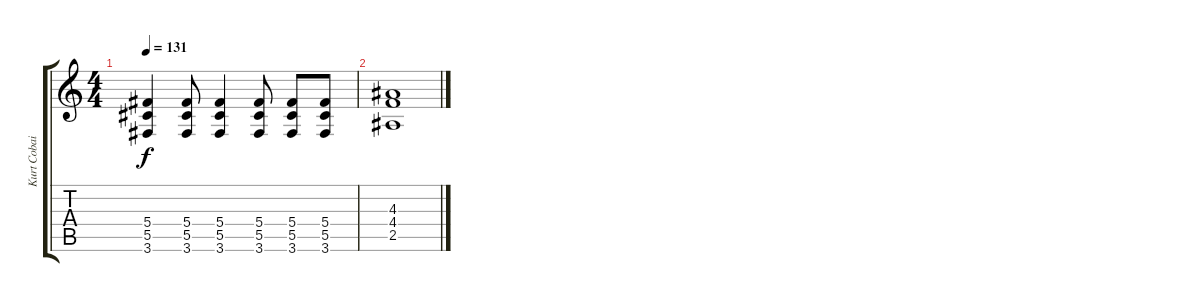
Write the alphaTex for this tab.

\track ("Kurt Cobain" "Kurt Cobai") {instrument distortionguitar}
\staff {score tabs}
\tuning (Eb4 Bb3 Gb3 Db3 Ab2 Eb2) {hide}
\ts (4 4)
\tempo 131
\clef g2
\ks c
(5.4 5.5 3.6).4{dy f} (5.4 5.5 3.6).8 (5.4 5.5 3.6).4 (5.4 5.5 3.6).8 (5.4 5.5 3.6).8 (5.4 5.5 3.6).8 |
(4.3 4.4 2.5).1
